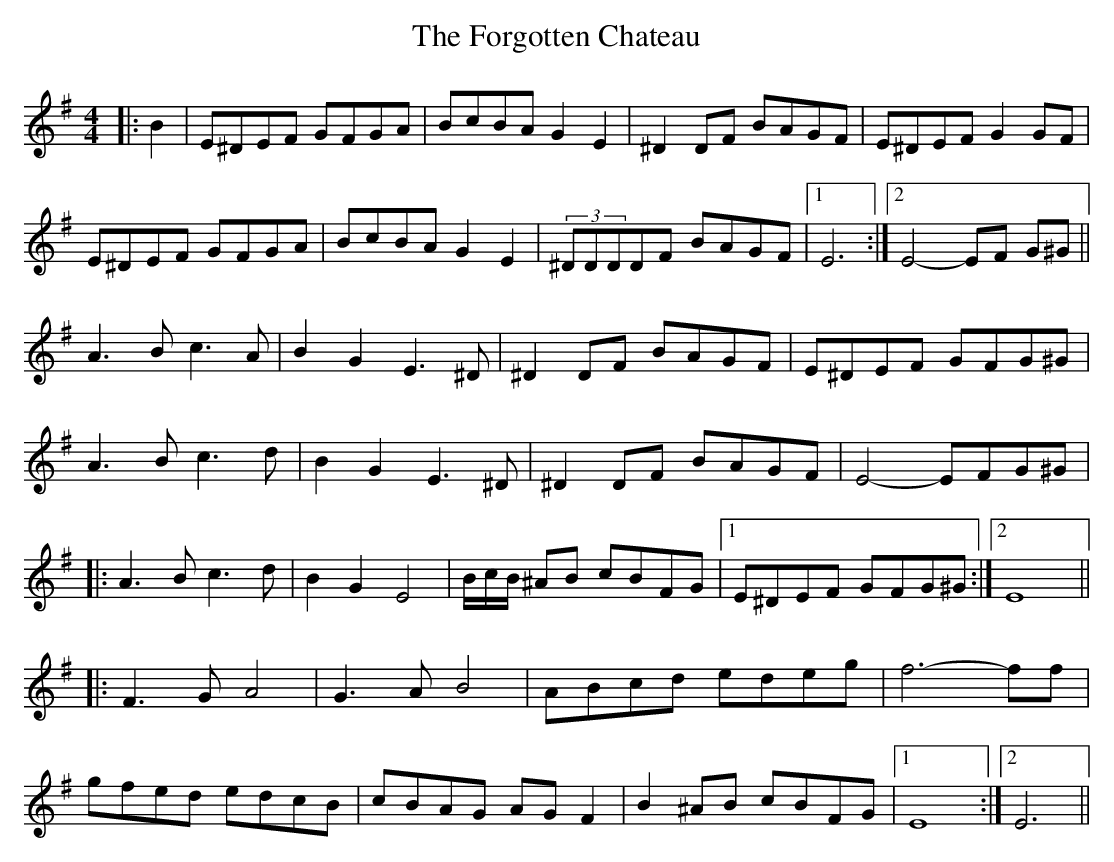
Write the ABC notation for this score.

X:1
T: The Forgotten Chateau
M: 4/4
L: 1/8
K: Emin
|:B2|E^DEF GFGA|BcBA G2E2|^D2DF BAGF|E^DEF G2GF|
E^DEF GFGA|BcBA G2E2|(3^DDDDF BAGF|1 E6:|2 E4-EF G^G||
A3B c3A|B2G2E3^D|^D2DF BAGF|E^DEF GFG^G|
A3B c3d|B2G2E3^D|^D2DF BAGF| E4-EFG^G|
|:A3B c3d|B2G2E4|B/2c/2B/2 ^AB cBFG|1 E^DEF GFG^G:|2 E8||
|:F3G A4|G3A B4|ABcd edeg|f6-ff|
gfed edcB|cBAG AGF2|B2^AB cBFG|1 E8:|2 E6||
